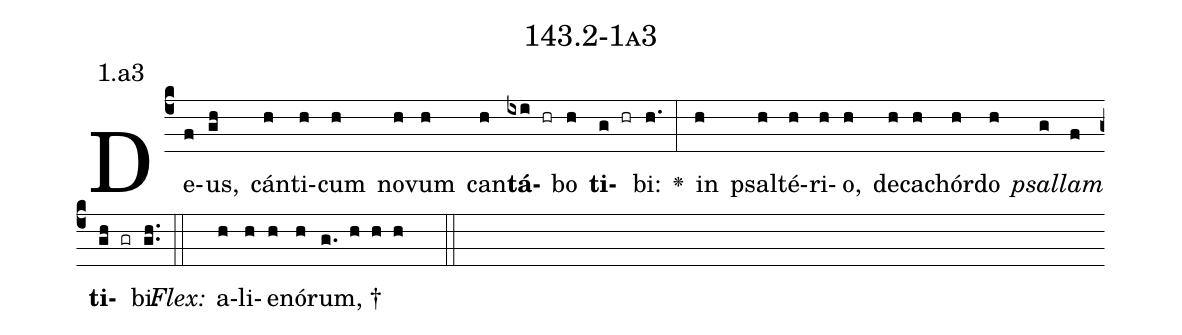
name: 143.2-1a3;
annotation: 1.a3;
%%
(c4)De(f)us,(gh) cán(h)ti(h)cum(h) no(h)vum(h) can(h)<b>tá</b>(ixi hr)bo(h) <b>ti</b>(g hr)bi:(h.) <v>\greheightstar</v>(:) in(h) psal(h)té(h)ri(h)o,(h) de(h)ca(h)chór(h)do(h) <i>psal</i>(g)<i>lam</i>(f) <b>ti</b>(gh gr)bi.(gh..) (::)
<i>Flex:</i>()  a(h)li(h)e(h)nó(h)rum, †(g. h h h  ::)

%E(h) u(h) o(g) u(f) a(gh) e.(gh..) (::)
